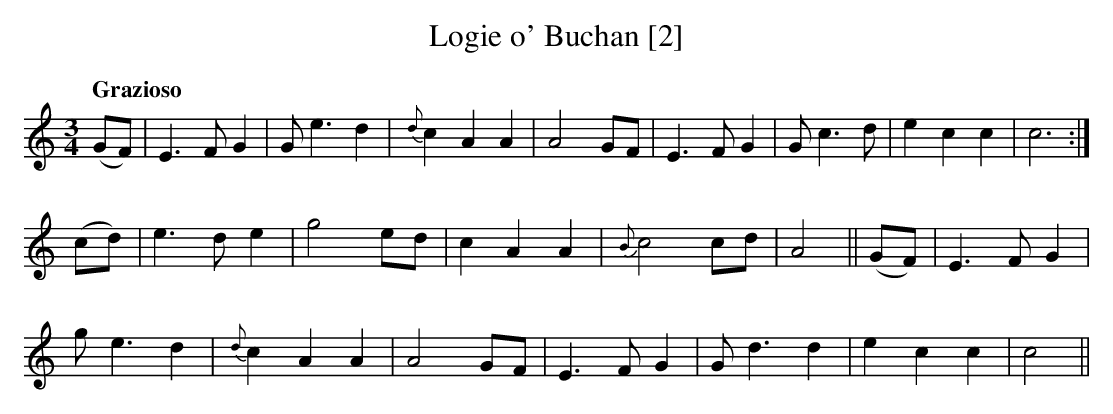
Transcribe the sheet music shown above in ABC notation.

X:1
T:Logie o' Buchan [2]
M:3/4
L:1/8
Q:"Grazioso"
K:C
(GF)|E3F G2|Ge3 d2|{d}c2A2A2|A4 GF|E3F G2|Gc3d|e2c2c2|c6:|
(cd)|e3d e2|g4 ed|c2A2A2|{B}c4 cd|A4||(GF) |E3F G2|
ge3d2|{d}c2A2A2|A4 GF|E3F G2|Gd3d2|e2c2c2|c4||
